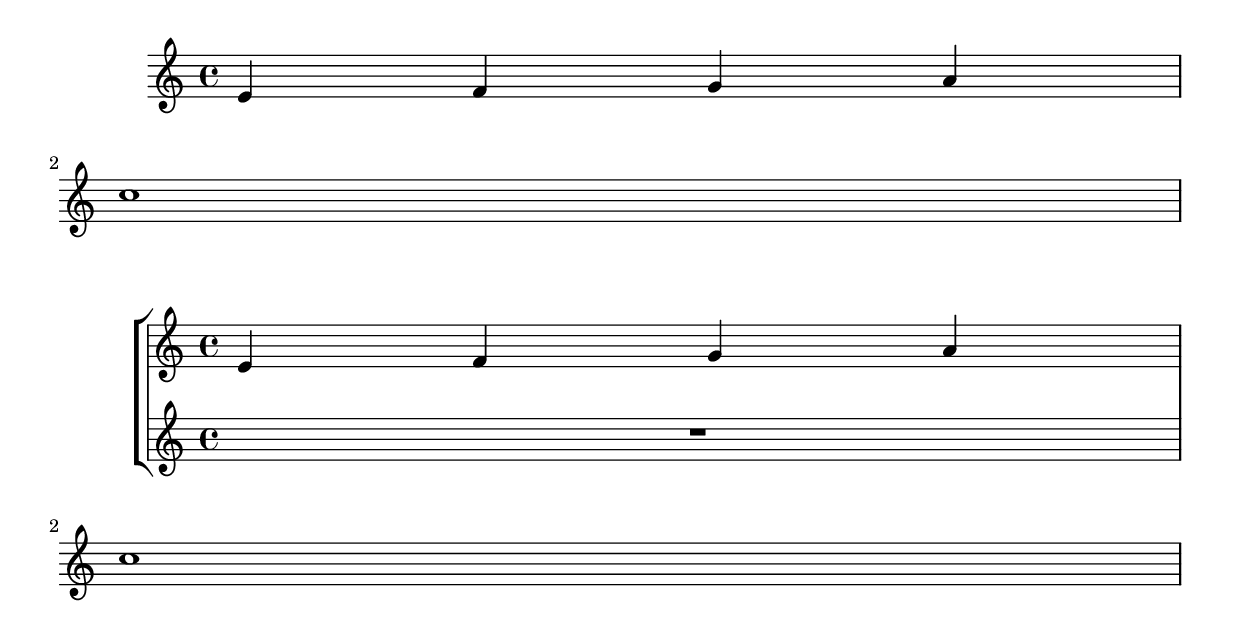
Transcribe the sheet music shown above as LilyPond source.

%% DO NOT EDIT this file manually; it is automatically
%% generated from LSR http://lsr.dsi.unimi.it
%% Make any changes in LSR itself, or in Documentation/snippets/new/ ,
%% and then run scripts/auxiliar/makelsr.py
%%
%% This file is in the public domain.
\version "2.16.0"

\header {
  lsrtags = "breaks, staff-notation, tweaks-and-overrides"

  texidoc = "
The first empty staff can also be removed from the score by setting the
@code{VerticalAxisGroup} property @code{remove-first}. This can be done
globally inside the @code{\\layout} block, or locally inside the
specific staff that should be removed.  In the latter case, you have to
specify the context (@code{Staff} applies only to the current staff) in
front of the property.

The lower staff of the second staff group is not removed, because the
setting applies only to the specific staff inside of which it is
written.

"
  doctitle = "Removing the first empty line"
} % begin verbatim


\layout {
  \context {
    \Staff \RemoveEmptyStaves
    % To use the setting globally, uncomment the following line:
    % \override VerticalAxisGroup #'remove-first = ##t
  }
}
\new StaffGroup <<
  \new Staff \relative c' {
    e4 f g a \break
    c1
  }
  \new Staff {
    % To use the setting globally, comment this line,
    % uncomment the line in the \layout block above
    \override Staff.VerticalAxisGroup #'remove-first = ##t
    R1 \break
    R
  }
>>
\new StaffGroup <<
  \new Staff \relative c' {
    e4 f g a \break
    c1
  }
  \new Staff {
    R1 \break
    R
  }
>>
